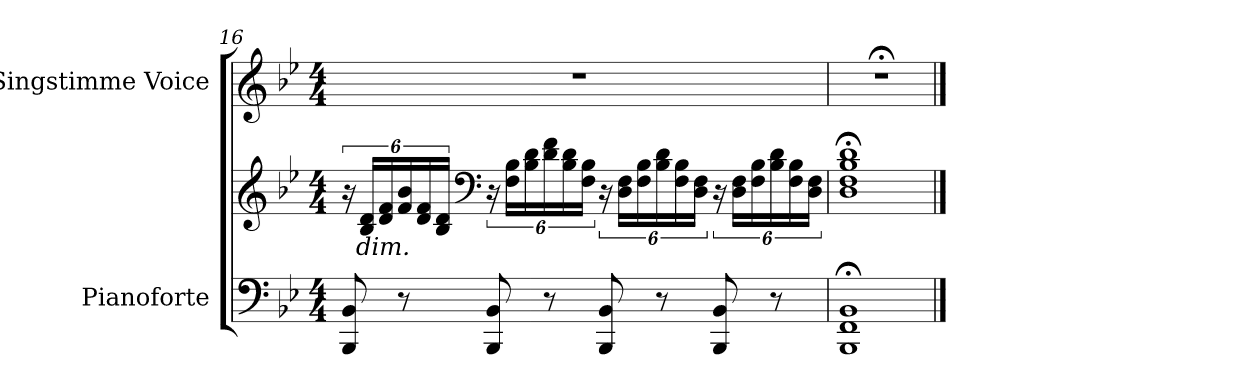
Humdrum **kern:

**kern	**kern	**kern
*part2	*part2	*part1
*staff3	*staff2	*staff1
*I"Pianoforte	*	*I"Singstimme Voice
*I'Pno	*	*
*clefF4	*clefG2	*clefG2
*k[b-e-]	*k[b-e-]	*k[b-e-]
*M4/4	*M4/4	*M4/4
=16	=16	=16
8BBB-/ 8BB-/	24r	1r
!	!LO:TX:b:i:t=dim.	!
.	24B-/ 24d/LL	.
.	24d/ 24f/	.
8r	24f/ 24b-/	.
.	24d/ 24f/	.
.	24B-/ 24d/JJ	.
*	*clefF4	*
8BBB-/ 8BB-/	24r	.
.	24F\ 24B-\LL	.
.	24B-\ 24d\	.
8r	24d\ 24f\	.
.	24B-\ 24d\	.
.	24F\ 24B-\JJ	.
8BBB-/ 8BB-/	24r	.
.	24D\ 24F\LL	.
.	24F\ 24B-\	.
8r	24B-\ 24d\	.
.	24F\ 24B-\	.
.	24D\ 24F\JJ	.
8BBB-/ 8BB-/	24r	.
.	24D\ 24F\LL	.
.	24F\ 24B-\	.
8r	24B-\ 24d\	.
.	24F\ 24B-\	.
.	24D\ 24F\JJ	.
=17	=17	=17
1BBB-;< 1FF;< 1BB-;<	1D;< 1F;< 1B-;< 1d;<	1r;<
==	==	==
*-	*-	*-
